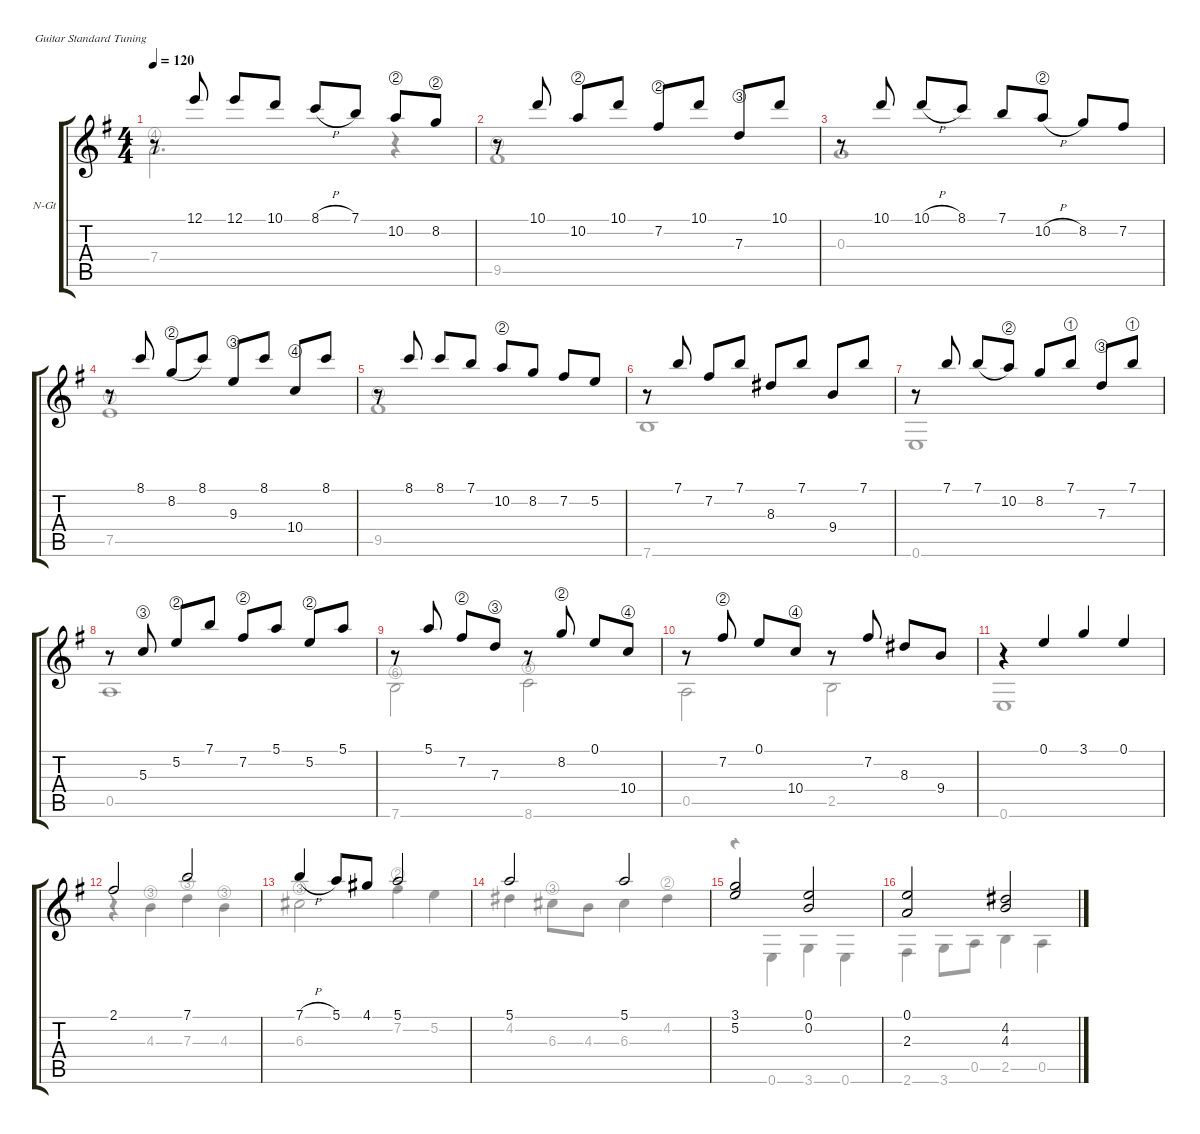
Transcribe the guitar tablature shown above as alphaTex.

\defaultSystemsLayout 4
\hideDynamics
\bracketExtendMode groupsimilarinstruments
\firstSystemTrackNameOrientation horizontal
\otherSystemsTrackNameOrientation horizontal
\track ("Nylon Guitar" "N-Gt") {instrument acousticguitarnylon}
\staff {score tabs}
\tuning (E4 B3 G3 D3 A2 E2)
\voice
\ts (4 4)
\tempo 120
\clef g2
\ks g
r.8{dy mp} 12.1.8 12.1.8 10.1.8 8.1{h}.8 7.1.8 10.2{string}.8 8.2{string}.8 |
r.8 10.1.8 10.2{string}.8 10.1.8 7.2{string}.8 10.1.8 7.3{string}.8 10.1.8 |
r.8 10.1.8 10.1{h}.8 8.1.8 7.1.8 10.2{string h}.8 8.2.8 7.2.8 |
r.8 8.1.8 8.2{string}.8{legatoorigin} 8.1.8 9.3{string}.8 8.1.8 10.4{string}.8 8.1.8 |
r.8 8.1.8 8.1.8 7.1.8 10.2{string}.8 8.2.8 7.2.8 5.2.8 |
r.8 7.1.8 7.2.8 7.1.8 8.3.8 7.1.8 9.4.8 7.1.8 |
r.8 7.1.8 7.1.8{legatoorigin} 10.2{string}.8 8.2.8 7.1{string}.8 7.3{string}.8 7.1{string}.8 |
r.8 5.3{string}.8 5.2{string}.8 7.1.8 7.2{string}.8 5.1.8 5.2{string}.8 5.1.8 |
r.8 5.1.8 7.2{string}.8 7.3{string}.8 r.8 8.2{string}.8 0.1.8{dy p} 10.4{string}.8{dy mp} |
r.8 7.2{string}.8 0.1.8{dy p} 10.4{string}.8{dy mp} r.8 7.2.8 8.3.8 9.4.8 |
r.4 0.1.4{dy p} 3.1.4{dy mp} 0.1.4{dy p} |
2.1.2{dy mp} 7.1.2 |
7.1{h}.4 5.1.8 4.1.8 5.1.2 |
5.1.2 5.1.2 |
(3.1 5.2).2 (0.1 0.2).2{dy p} |
(0.1 2.3).2 (4.2 4.3).2{dy mp}
\voice
\clef g2
\ottava regular
\simile none
\ks g
7.4{string}.2{d dy p} r.4 |
9.5{string}.1 |
0.3.1 |
7.5{string}.1 |
9.5{string}.1 |
7.6.1{dy mp} |
0.6.1{dy p} |
0.5.1 |
7.6{string}.2 8.6{string}.2 |
0.5.2 2.5.2 |
0.6.1 |
r.4 4.3{string}.4 7.3{string}.4 4.3{string}.4 |
6.3{string}.2 7.2{string}.4 5.2.4 |
4.2.4 6.3{string}.8 4.3.8 6.3.4 4.2{string}.4 |
r.4 0.6.4 3.6.4 0.6.4 |
2.6.4 3.6.8 0.5.8 2.5.4 0.5.4
